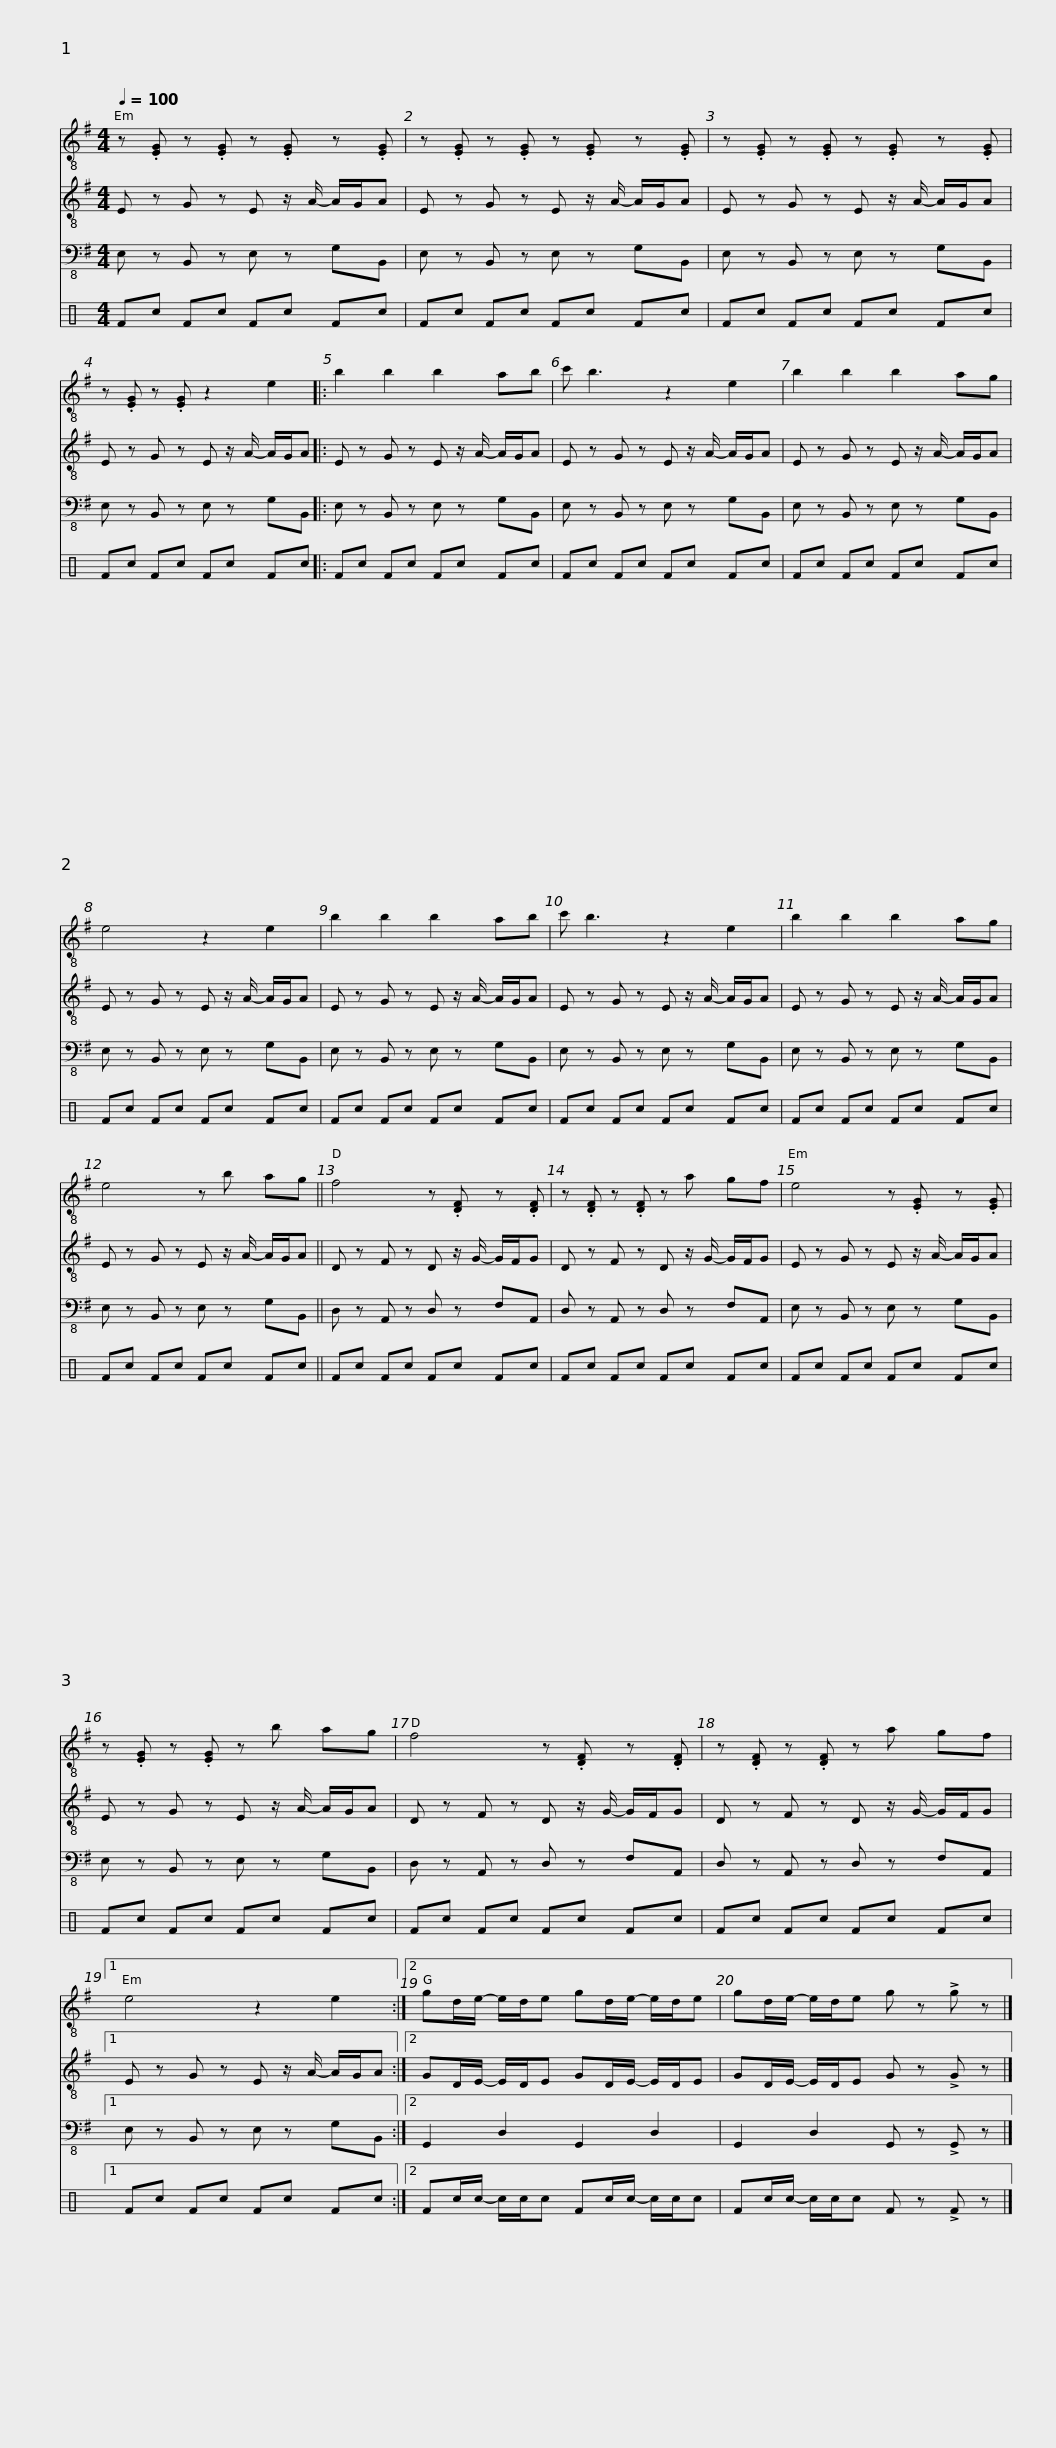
X:1
%%score 1 2 3 4
L:1/8
Q:1/4=100
M:4/4
I:linebreak $
K:G
V:1 treble-8
V:2 treble-8
V:3 bass-8
V:4 perc
K:none
V:1
 z .[EG] z .[EG] z .[EG] z .[EG] | z .[EG] z .[EG] z .[EG] z .[EG] |$ z .[EG] z .[EG] z .[EG] z .[EG] | z .[EG] z .[EG] z2 e2 |: b2 b2 b2 ab |$ %5
 c' b3 z2 e2 | b2 b2 b2 ag | e4 z2 e2 |$ b2 b2 b2 ab | c' b3 z2 e2 | %10
 b2 b2 b2 ag |$ e4 z b ag || f4 z .[DF] z .[DF] | z .[DF] z .[DF] z a gf |$ e4 z .[EG] z .[EG] | %15
 z .[EG] z .[EG] z b ag | f4 z .[DF] z .[DF] |$ z .[DF] z .[DF] z a gf |1 e4 z2 e2 :|2 gd/e/- e/d/e gd/e/- e/d/e |$ %20
 gd/e/- e/d/e g z !>!g z |] %21
V:2
 E z G z E z/ A/- A/G/A | E z G z E z/ A/- A/G/A |$ E z G z E z/ A/- A/G/A | E z G z E z/ A/- A/G/A |: E z G z E z/ A/- A/G/A |$ %5
 E z G z E z/ A/- A/G/A | E z G z E z/ A/- A/G/A | E z G z E z/ A/- A/G/A |$ E z G z E z/ A/- A/G/A | E z G z E z/ A/- A/G/A | %10
 E z G z E z/ A/- A/G/A |$ E z G z E z/ A/- A/G/A || D z F z D z/ G/- G/F/G | D z F z D z/ G/- G/F/G |$ E z G z E z/ A/- A/G/A | %15
 E z G z E z/ A/- A/G/A | D z F z D z/ G/- G/F/G |$ D z F z D z/ G/- G/F/G |1 E z G z E z/ A/- A/G/A :|2 GD/E/- E/D/E GD/E/- E/D/E |$ %20
 GD/E/- E/D/E G z !>!G z |] %21
V:3
 E, z B,, z E, z G,B,, | E, z B,, z E, z G,B,, |$ E, z B,, z E, z G,B,, | E, z B,, z E, z G,B,, |: E, z B,, z E, z G,B,, |$ %5
 E, z B,, z E, z G,B,, | E, z B,, z E, z G,B,, | E, z B,, z E, z G,B,, |$ E, z B,, z E, z G,B,, | E, z B,, z E, z G,B,, | %10
 E, z B,, z E, z G,B,, |$ E, z B,, z E, z G,B,, || D, z A,, z D, z F,A,, | D, z A,, z D, z F,A,, |$ E, z B,, z E, z G,B,, | %15
 E, z B,, z E, z G,B,, | D, z A,, z D, z F,A,, |$ D, z A,, z D, z F,A,, |1 E, z B,, z E, z G,B,, :|2 G,,2 D,2 G,,2 D,2 |$ %20
 G,,2 D,2 G,, z !>!G,, z |] %21
V:4
[K:C] Fc Fc Fc Fc | Fc Fc Fc Fc |$ Fc Fc Fc Fc | Fc Fc Fc Fc |: Fc Fc Fc Fc |$ %5
 Fc Fc Fc Fc | Fc Fc Fc Fc | Fc Fc Fc Fc |$ Fc Fc Fc Fc | Fc Fc Fc Fc | %10
 Fc Fc Fc Fc |$ Fc Fc Fc Fc || Fc Fc Fc Fc | Fc Fc Fc Fc |$ Fc Fc Fc Fc | %15
 Fc Fc Fc Fc | Fc Fc Fc Fc |$ Fc Fc Fc Fc |1 Fc Fc Fc Fc :|2 Fc/c/- c/c/c Fc/c/- c/c/c |$ %20
 Fc/c/- c/c/c F z !>!F z |] %21
